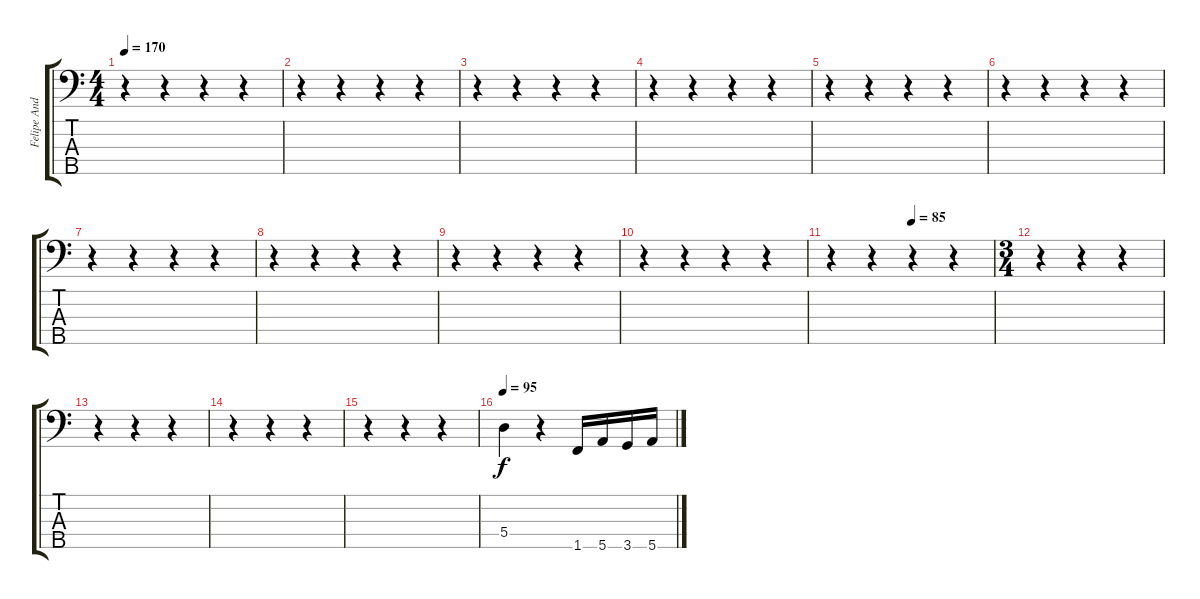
\track ("Felipe Andreoli" "Felipe And") {instrument electricbasspick}
\staff {score tabs}
\tuning (C3 G2 D2 A1 E1) {hide}
\ts (4 4)
\tempo 170
\clef f4
\ks c
r.4{dy f} r.4 r.4 r.4 |
r.4 r.4 r.4 r.4 |
r.4 r.4 r.4 r.4 |
r.4 r.4 r.4 r.4 |
r.4 r.4 r.4 r.4 |
r.4 r.4 r.4 r.4 |
r.4 r.4 r.4 r.4 |
r.4 r.4 r.4 r.4 |
r.4 r.4 r.4 r.4 |
r.4 r.4 r.4 r.4 |
\tempo (85 0.5)
r.4 r.4 r.4 r.4 |
\ts (3 4)
r.4 r.4 r.4 |
r.4 r.4 r.4 |
r.4 r.4 r.4 |
r.4 r.4 r.4 |
\tempo 95
5.4.4 r.4 1.5.16 5.5.16 3.5.16 5.5.16
